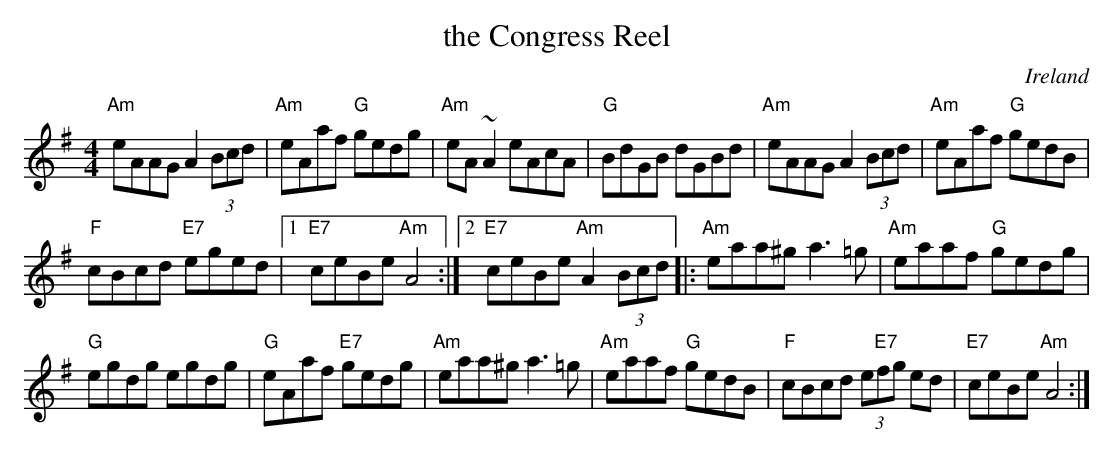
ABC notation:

X:1
T:the Congress Reel
L:1/8
M:4/4
O:Ireland
K:A dorian
"Am"eAAG A2 (3Bcd| "Am"eAaf "G"gedg| "Am"eA~A2 eAcA| "G"BdGB dGBd| \
"Am"eAAG A2 (3Bcd| "Am"eAaf "G"gedB|
"F"cBcd "E7"eged |1"E7"ceBe "Am"A4:|2 "E7"ceBe "Am"A2 (3Bcd|:\
"Am"eaa^g a3=g| "Am"eaaf "G"gedg|
"G"egdg egdg|"G"eAaf "E7"gedg|\
"Am"eaa^g a3=g|"Am"eaaf "G"gedB|"F"cBcd (3e"E7"fg ed|"E7"ceBe "Am"A4:|
